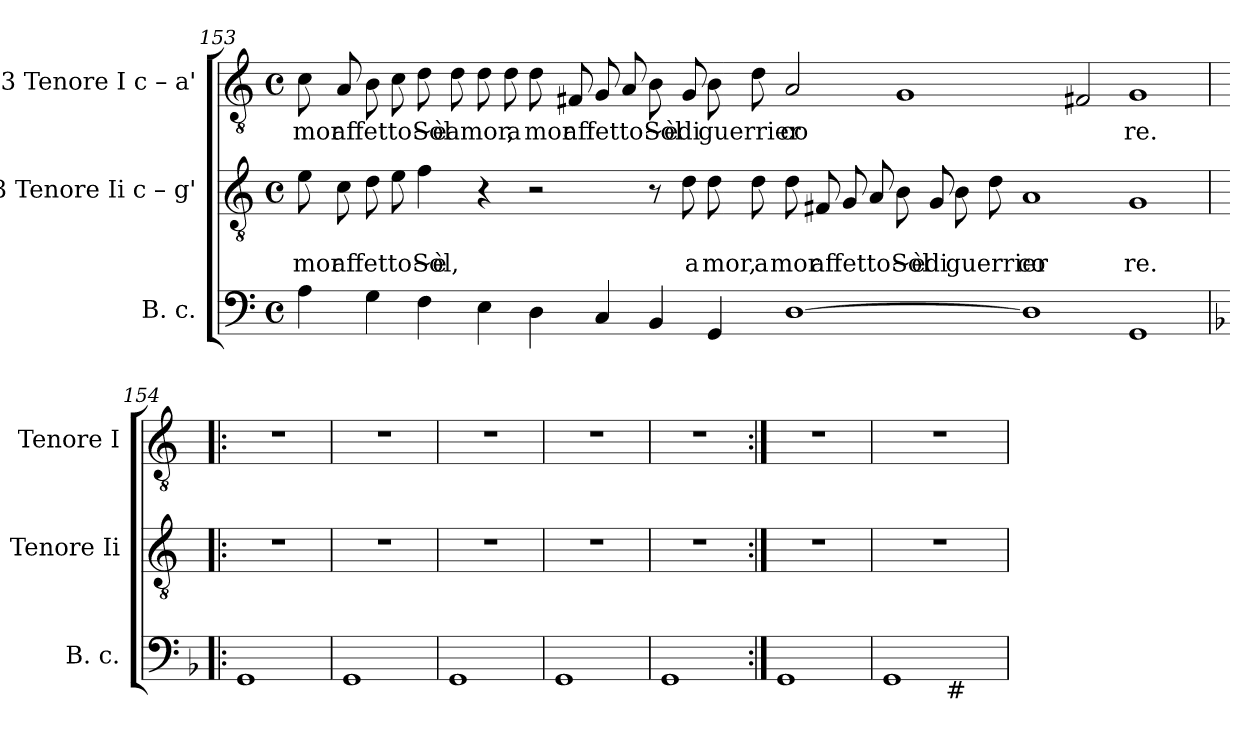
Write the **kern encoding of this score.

**kern	**kern	**text	**text	**kern	**text
*part3	*part2	*part2	*part2	*part1	*part1
*staff3	*staff2	*staff2	*staff2	*staff1	*staff1
*I"B. c.	*I"3 Tenore Ii c – g'	*	*	*I"3 Tenore I c – a'	*
*I'B. c.	*I'Tenore Ii	*	*	*I'Tenore I	*
!!LO:LB:g=z
*clefF4	*clefGv2	*	*	*clefGv2	*
*k[]	*k[]	*	*	*k[]	*
*C:	*C:	*	*	*C:	*
*M4/4	*M4/4	*	*	*M4/4	*
*met(c)	*met(c)	*	*	*met(c)	*
=153	=153	=153	=153	=153	=153
!	!	!	!LO:LY:b	!	!LO:LY:b
4A\	8e\	.	-mor	8c\	mor
!	!	!	!LO:LY:b	!	!LO:LY:b
.	8c\	.	affetto~è	8A/	affetto~è
4G\	8d\	.	.	8B\	.
.	8e\	.	.	8c\	.
!	!	!	!LO:LY:b	!	!LO:LY:b
4F\	4f\	.	Sol,	8d\	Sol
!	!	!	!	!	!LO:LY:b
.	.	.	.	8d\	amor,
4E\	4r	.	.	8d\	.
!	!	!	!	!	!LO:LY:b
.	.	.	.	8d\	a
!	!	!	!	!	!LO:LY:b
4D\	2r	.	.	8d\	mor
!	!	!	!	!	!LO:LY:b
.	.	.	.	8F#X/	affetto~è
4C/	.	.	.	8G/	.
.	.	.	.	8A/	.
!	!	!	!	!	!LO:LY:b
4BB/	8r	.	.	8B\	Sol
!	!	!	!LO:LY:b	!	!LO:LY:b
.	8d\	.	a	8G/	di
!	!	!	!LO:LY:b	!	!LO:LY:b
4GG/	8d\	.	mor,	8B\	guerrier
!	!	!	!LO:LY:b	!	!
.	8d\	.	a	8d\	.
!	!	!	!LO:LY:b	!	!LO:LY:b
[>1D	8d\	.	mor	2A/	co
!	!	!	!LO:LY:b	!	!
.	8F#X/	.	affetto~è	.	.
.	8G/	.	.	.	.
.	8A/	.	.	.	.
!	!	!	!LO:LY:b	!	!
.	8B\	.	Sol	1G	.
!	!	!	!LO:LY:b	!	!
.	8G/	.	di	.	.
!	!	!	!LO:LY:b	!	!
.	8B\	.	guerrier	.	.
.	8d\	.	.	.	.
!	!	!	!LO:LY:b	!	!
1D]	1A	.	co	.	.
.	.	.	.	2F#X/	.
!	!	!	!LO:LY:b	!	!LO:LY:b
1GG	1G	.	re.	1G	re.
!!LO:LB:g=z
=154!|:	=154!|:	=154!|:	=154!|:	=154!|:	=154!|:
*k[b-]	*	*	*	*	*
*F:	*	*	*	*	*
1GG	1r	.	.	1r	.
=155	=155	=155	=155	=155	=155
1GG	1r	.	.	1r	.
=156	=156	=156	=156	=156	=156
1GG	1r	.	.	1r	.
=157	=157	=157	=157	=157	=157
1GG	1r	.	.	1r	.
=158	=158	=158	=158	=158	=158
1GG	1r	.	.	1r	.
!!LO:LB:g=z
=159:|!	=159:|!	=159:|!	=159:|!	=159:|!	=159:|!
1GG	1r	.	.	1r	.
=160	=160	=160	=160	=160	=160
*^	*	*	*	*	*
1GG	2ryy	1r	.	.	1r	.
!	!LO:TX:b:t=#	!	!	!	!	!
.	2ryy	.	.	.	.	.
*v	*v	*	*	*	*	*
=	=	=	=	=	=
*-	*-	*-	*-	*-	*-
